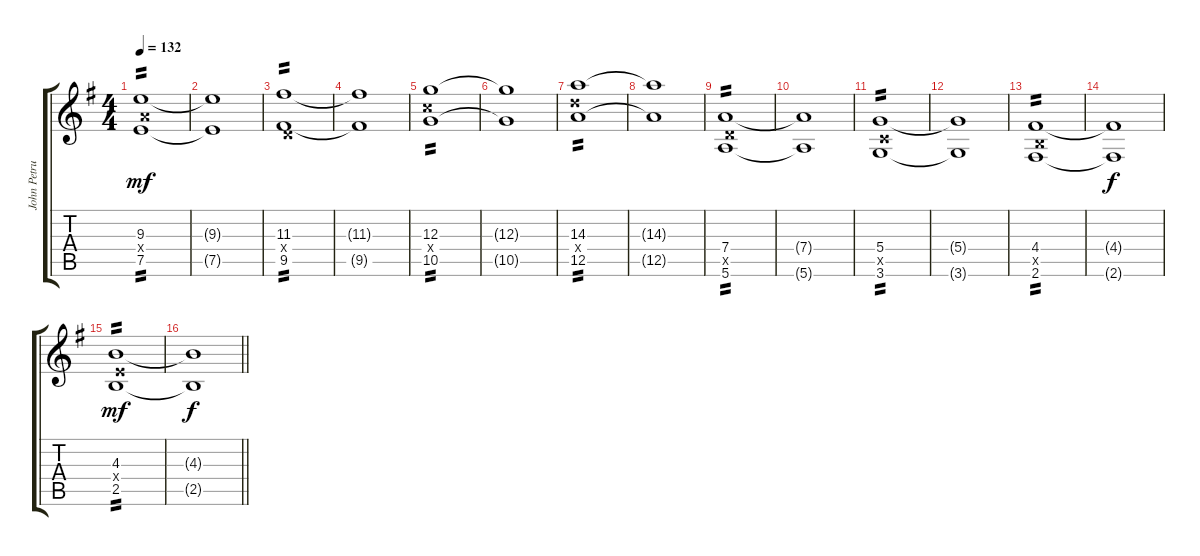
\track ("John Petrucci (Rhythm)" "John Petru") {instrument distortionguitar}
\staff {score tabs}
\tuning (E4 B3 G3 D3 A2 E2) {hide}
\ts (4 4)
\tempo 132
\clef g2
\ks eminor
(9.3 7.4{x} 7.5).1{tp 2 dy mf} |
(9.3{t} 7.5{t}).1 |
(11.3 0.4{x} 9.5).1{tp 2} |
(11.3{t} 9.5{t}).1 |
(12.3 10.4{x} 10.5).1{tp 2} |
(12.3{t} 10.5{t}).1 |
(14.3 12.4{x} 12.5).1{tp 2} |
(14.3{t} 12.5{t}).1 |
(7.4 5.5{x} 5.6).1{tp 2} |
(7.4{t} 5.6{t}).1 |
(5.4 3.5{x} 3.6).1{tp 2} |
(5.4{t} 3.6{t}).1 |
(4.4 2.5{x} 2.6).1{tp 2} |
(4.4{t} 2.6{t}).1{dy f} |
(4.3 2.4{x} 2.5).1{tp 2 dy mf} |
\barLineRight lightlight
(4.3{t} 2.5{t}).1{dy f}
